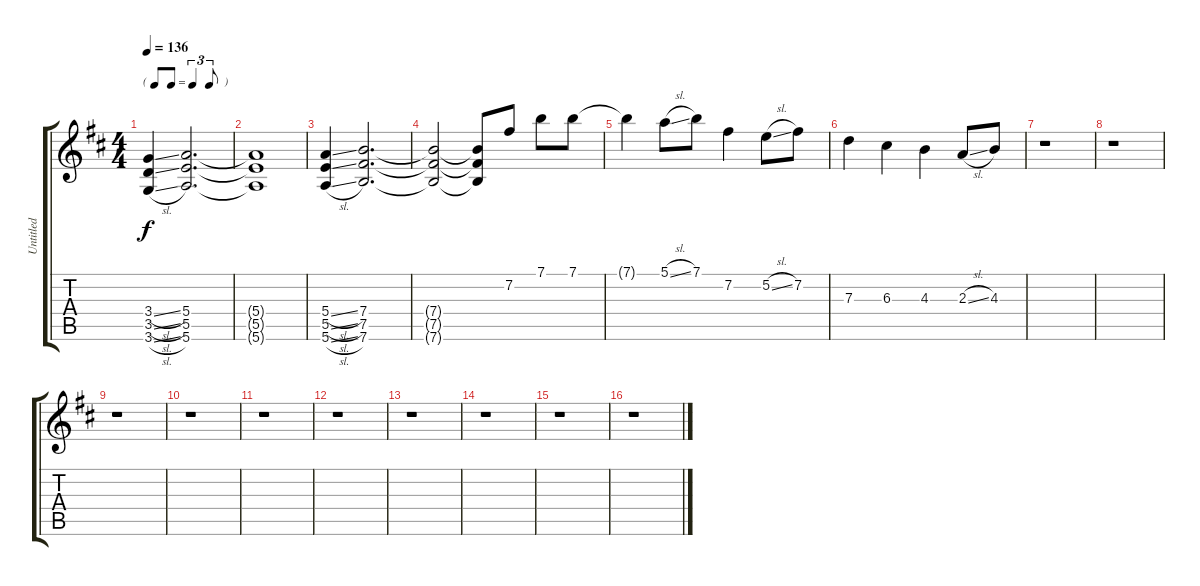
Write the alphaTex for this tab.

\track ("Untitled" "Untitled") {instrument overdrivenguitar}
\staff {score tabs}
\tuning (E4 B3 G3 E3 B2 E2) {hide}
\ts (4 4)
\tf triplet8th
\tempo 136
\clef g2
\ks d
(3.4{sl} 3.5{sl} 3.6{sl}).4{dy f} (5.4 5.5 5.6).2{d} |
(5.4{t} 5.5{t} 5.6{t}).1 |
(5.4{sl} 5.5{sl} 5.6{sl}).4 (7.4 7.5 7.6).2{d} |
(7.4{t} 7.5{t} 7.6{t}).2 (7.4{t} 7.5{t} 7.6{t}).8 7.2.8 7.1.8 7.1.8 |
7.1{t}.4 5.1{sl}.8 7.1.8 7.2.4 5.2{sl}.8 7.2.8 |
7.3.4 6.3.4 4.3.4 2.3{sl}.8 4.3.8 |
r.1 |
r.1 |
r.1 |
r.1 |
r.1 |
r.1 |
r.1 |
r.1 |
r.1 |
r.1
